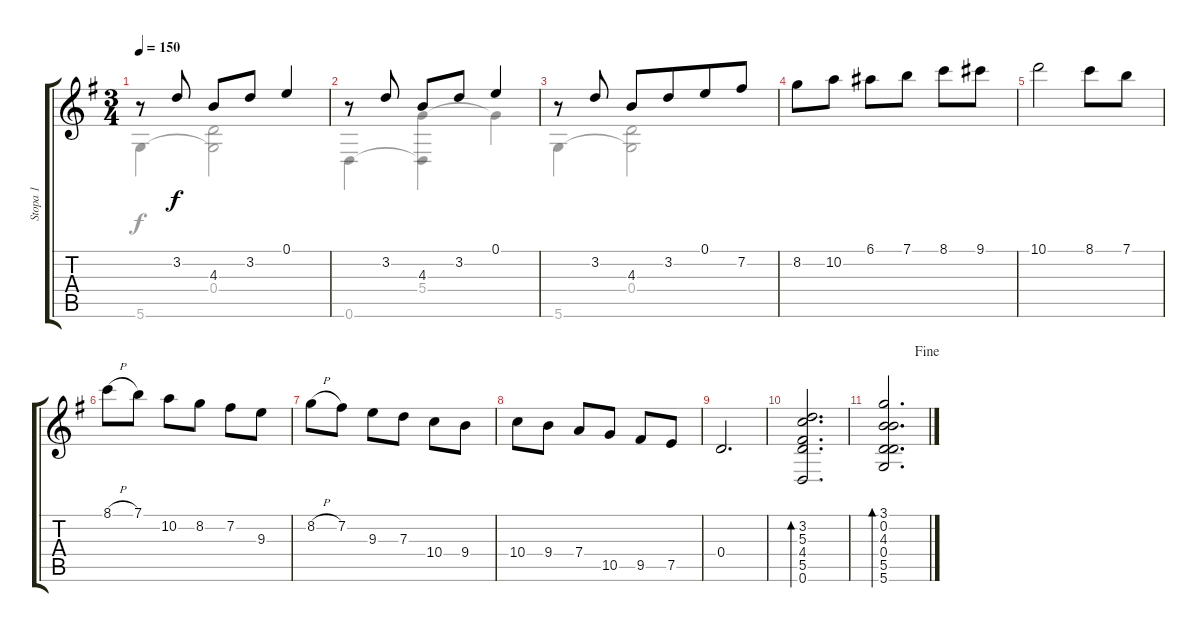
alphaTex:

\track ("Stopa 1" "Stopa 1") {instrument acousticguitarnylon}
\staff {score tabs}
\tuning (E4 B3 G3 D3 A2 D2) {hide}
\voice
\ts (3 4)
\tempo 150
\clef g2
\ks g
r.8{dy f} 3.2.8 4.3.8 3.2.8 0.1.4 |
r.8 3.2.8 4.3.8 3.2.8 0.1.4 |
r.8 3.2.8 4.3.8 3.2.8{beam merge} 0.1.8 7.2.8 |
8.2.8 10.2.8 6.1.8 7.1.8 8.1.8 9.1.8 |
10.1.2 8.1.8 7.1.8 |
8.1{h}.8 7.1.8 10.2.8 8.2.8 7.2.8 9.3.8 |
8.2{h}.8 7.2.8 9.3.8 7.3.8 10.4.8 9.4.8 |
10.4.8 9.4.8 7.4.8 10.5.8 9.5.8 7.5.8 |
0.4.2{d} |
(3.2 5.3 4.4 5.5 0.6).2{d bd 480} |
\jump fine
(3.1 0.2 4.3 0.4 5.5 5.6).2{d bd 480}
\voice
\clef g2
\ottava regular
\simile none
\ks g
5.6.4{dy f} (0.4 5.6{t}).2 |
0.6.4 (5.4 0.6{t}).4 5.4{t}.4 |
5.6.4 (0.4 5.6{t}).2 |
|
|
|
|
|
|
|
